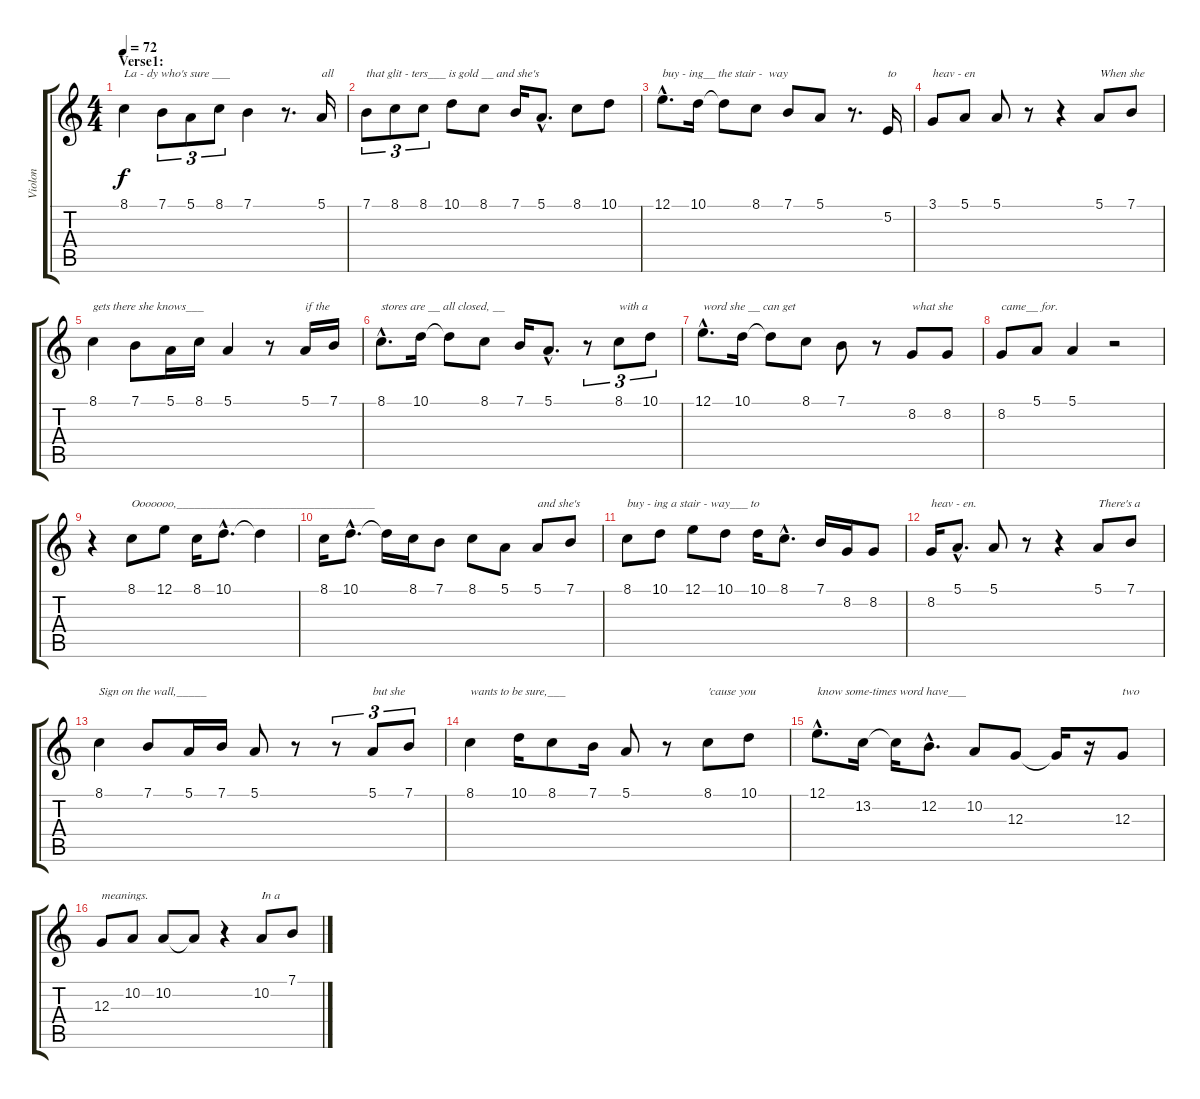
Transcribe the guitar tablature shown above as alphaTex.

\track ("Violon" "Violon") {instrument viola}
\staff {score tabs}
\tuning (E4 B3 G3 D3 A2 E2) {hide}
\ts (4 4)
\section ("" "Verse1:")
\tempo 72
\clef g2
\ks c
8.1.4{txt "La - dy who's sure ___" dy f} 7.1.8{tu (3 2)} 5.1.8{tu (3 2)} 8.1.8{tu (3 2)} 7.1.4 r.8{d} 5.1.16{txt "all"} |
7.1.8{tu (3 2) txt "that glit - ters___ is gold __ and she's"} 8.1.8{tu (3 2)} 8.1.8{tu (3 2)} 10.1.8 8.1.8 7.1.16 5.1{hac}.8{d} 8.1.8 10.1.8 |
12.1{hac}.8{d txt "buy - ing__ the stair -  way"} 10.1.16 10.1{t}.8 8.1.8 7.1.8 5.1.8 r.8{d} 5.2.16{txt "to"} |
3.1.8{txt "heav - en"} 5.1.8 5.1.8 r.8 r.4 5.1.8{txt "When she"} 7.1.8 |
8.1.4{txt "gets there she knows___"} 7.1.8 5.1.16 8.1.16 5.1.4 r.8 5.1.16{txt "if the"} 7.1.16 |
8.1{hac}.8{d txt "stores are __ all closed, __"} 10.1.16 10.1{t}.8 8.1.8 7.1.16 5.1{hac}.8{d} r.8{tu (3 2)} 8.1.8{tu (3 2) txt "with a"} 10.1.8{tu (3 2)} |
12.1{hac}.8{d txt "word she __ can get"} 10.1.16 10.1{t}.8 8.1.8 7.1.8 r.8 8.2.8{txt "what she"} 8.2.8 |
8.2.8{txt "came__ for."} 5.1.8 5.1.4 r.2 |
r.4 8.1.8{txt "Ooooooo,_________________________________"} 12.1.8 8.1.16 10.1{hac}.8{d} 10.1{t}.4 |
8.1.16 10.1{hac}.8{d} 10.1{t}.16 8.1.16 7.1.8 8.1.8 5.1.8 5.1.8{txt "and she's"} 7.1.8 |
8.1.8{txt "buy - ing a stair - way___ to"} 10.1.8 12.1.8 10.1.8 10.1.16 8.1{hac}.8{d} 7.1.16 8.2.16 8.2.8 |
8.2.16{txt "heav - en."} 5.1{hac}.8{d} 5.1.8 r.8 r.4 5.1.8{txt "There's a"} 7.1.8 |
8.1.4{txt "Sign on the wall,_____"} 7.1.8 5.1.16 7.1.16 5.1.8 r.8 r.8{tu (3 2)} 5.1.8{tu (3 2) txt "but she"} 7.1.8{tu (3 2)} |
8.1.4{txt "wants to be sure,___"} 10.1.16 8.1.8 7.1.16 5.1.8 r.8 8.1.8{txt "'cause you"} 10.1.8 |
12.1{hac}.8{d txt "know some-times word have___"} 13.2.16 13.2{t}.16 12.2{hac}.8{d} 10.2.8 12.3.8 12.3{t}.16 r.16 12.3.8{txt "two"} |
12.3.8{txt "meanings."} 10.2.8 10.2.8 10.2{t}.8 r.4 10.2.8{txt "In a"} 7.1.8
